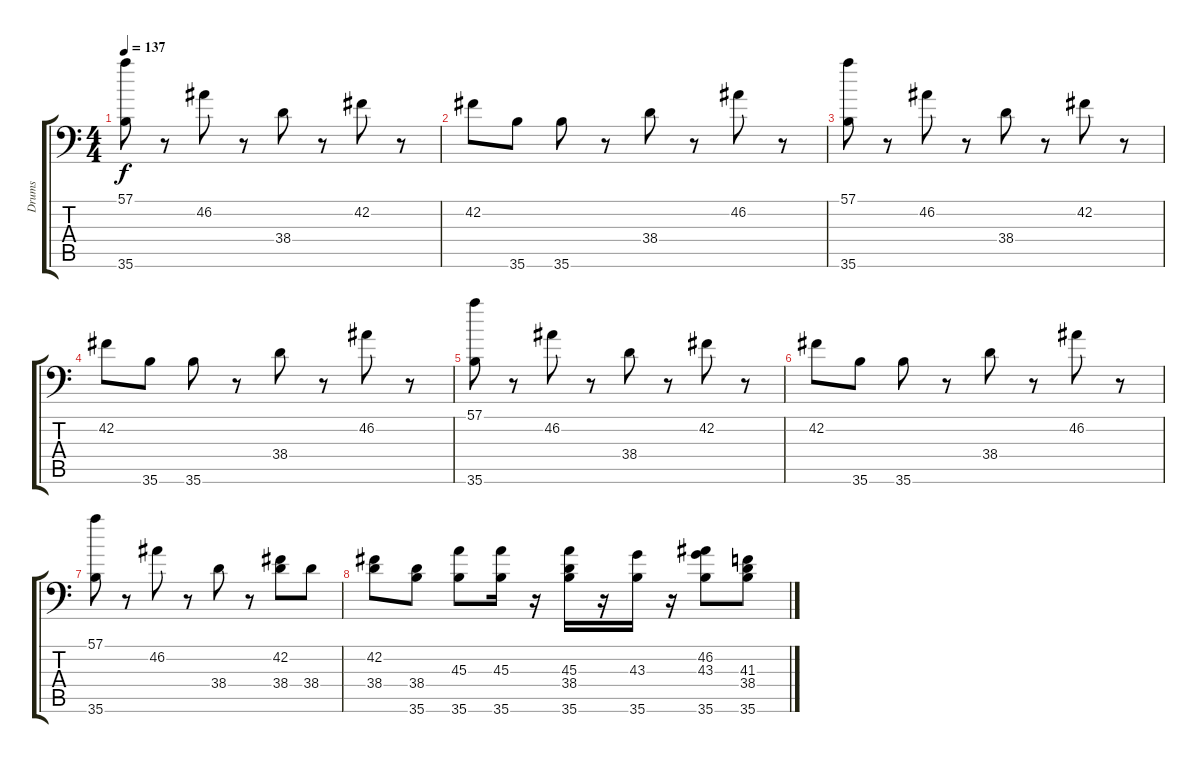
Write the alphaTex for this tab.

\track ("Drums" "Drums") {instrument acousticgrandpiano}
\staff {score tabs}
\tuning (C-1 C-1 C-1 C-1 C-1 C-1) {hide}
\ts (4 4)
\tempo 137
\clef f4
\ks c
(57.1 35.6).8{dy f} r.8 46.2.8 r.8 38.4.8 r.8 42.2.8 r.8 |
42.2.8 35.6.8 35.6.8 r.8 38.4.8 r.8 46.2.8 r.8 |
(57.1 35.6).8 r.8 46.2.8 r.8 38.4.8 r.8 42.2.8 r.8 |
42.2.8 35.6.8 35.6.8 r.8 38.4.8 r.8 46.2.8 r.8 |
(57.1 35.6).8 r.8 46.2.8 r.8 38.4.8 r.8 42.2.8 r.8 |
42.2.8 35.6.8 35.6.8 r.8 38.4.8 r.8 46.2.8 r.8 |
(57.1 35.6).8 r.8 46.2.8 r.8 38.4.8 r.8 (42.2 38.4).8 38.4.8 |
(42.2 38.4).8 (38.4 35.6).8 (45.3 35.6).8 (45.3 35.6).16 r.16 (45.3 38.4 35.6).16 r.16 (43.3 35.6).16 r.16 (46.2 43.3 35.6).8 (41.3 38.4 35.6).8
